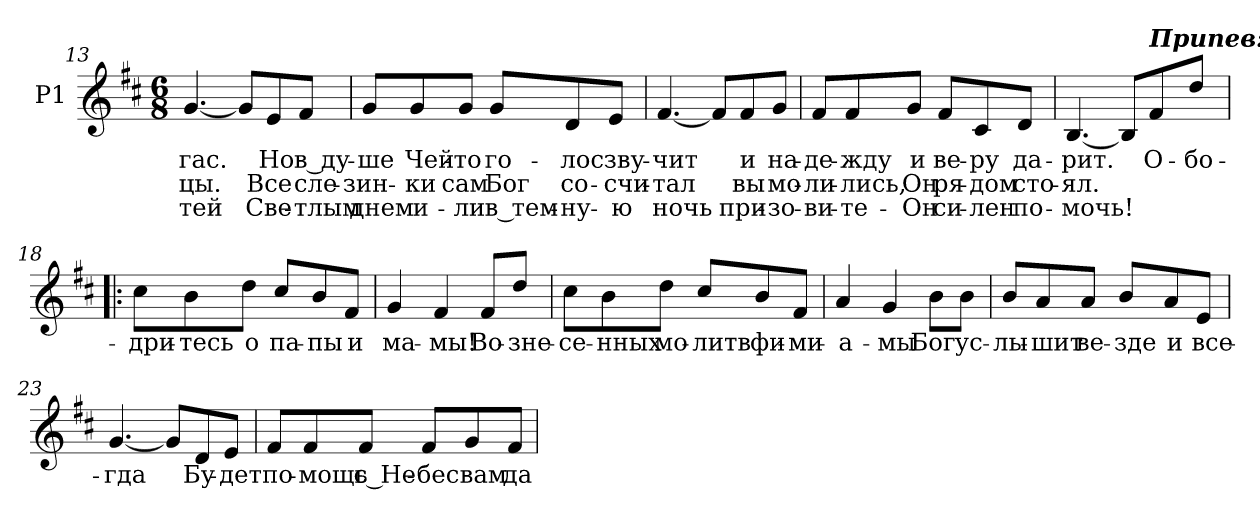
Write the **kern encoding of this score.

**kern	**text	**text	**text
*part1	*part1	*part1	*part1
*staff1	*staff1	*staff1	*staff1
*I"P1	*	*	*
*clefG2	*	*	*
*k[f#c#]	*	*	*
*D:	*	*	*
*M6/8	*	*	*
=13	=13	=13	=13
!	!LO:LY:b:color=#000000	!LO:LY:b:color=#000000	!LO:LY:b:color=#000000
[<4.gi/	-гас.	-цы.	-тей
8gi/L]	.	.	.
!	!LO:LY:b:color=#000000	!LO:LY:b:color=#000000	!LO:LY:b:color=#000000
8ei/	Но	Все	Све-
!	!LO:LY:b:color=#000000	!LO:LY:b:color=#000000	!LO:LY:b:color=#000000
8f#i/J	в ду-	сле-	-тлым
!!LO:LB:g=z
=14	=14	=14	=14
!	!LO:LY:b:color=#000000	!LO:LY:b:color=#000000	!LO:LY:b:color=#000000
8gi/L	-ше	-зин-	днем
!	!LO:LY:b:color=#000000	!LO:LY:b:color=#000000	!LO:LY:b:color=#000000
8gi/	Чей-	-ки	и-
!	!LO:LY:b:color=#000000	!LO:LY:b:color=#000000	!LO:LY:b:color=#000000
8gi/J	-то	сам	-ли
!	!LO:LY:b:color=#000000	!LO:LY:b:color=#000000	!LO:LY:b:color=#000000
8gi/L	го-	Бог	в тем-
!	!LO:LY:b:color=#000000	!LO:LY:b:color=#000000	!LO:LY:b:color=#000000
8di/	-лос	со-	-ну-
!	!LO:LY:b:color=#000000	!LO:LY:b:color=#000000	!LO:LY:b:color=#000000
8ei/J	зву-	-счи-	-ю
=15	=15	=15	=15
!	!LO:LY:b:color=#000000	!LO:LY:b:color=#000000	!LO:LY:b:color=#000000
[<4.f#i/	-чит	-тал	ночь
8f#i/L]	.	.	.
!	!LO:LY:b:color=#000000	!LO:LY:b:color=#000000	!LO:LY:b:color=#000000
8f#i/	и	вы	при-
!	!LO:LY:b:color=#000000	!LO:LY:b:color=#000000	!LO:LY:b:color=#000000
8gi/J	на-	мо-	-зо-
=16	=16	=16	=16
!	!LO:LY:b:color=#000000	!LO:LY:b:color=#000000	!LO:LY:b:color=#000000
8f#i/L	-де-	-ли-	-ви-
!	!LO:LY:b:color=#000000	!LO:LY:b:color=#000000	!LO:LY:b:color=#000000
8f#i/	-жду	-лись,	-те-
!	!LO:LY:b:color=#000000	!LO:LY:b:color=#000000	!LO:LY:b:color=#000000
8gi/J	и	Он	-Он
!	!LO:LY:b:color=#000000	!LO:LY:b:color=#000000	!LO:LY:b:color=#000000
8f#i/L	ве-	ря-	си-
!	!LO:LY:b:color=#000000	!LO:LY:b:color=#000000	!LO:LY:b:color=#000000
8c#i/	-ру	-дом	-лен
!	!LO:LY:b:color=#000000	!LO:LY:b:color=#000000	!LO:LY:b:color=#000000
8di/J	да-	сто-	по-
=17	=17	=17	=17
!	!LO:LY:b:color=#000000	!LO:LY:b:color=#000000	!LO:LY:b:color=#000000
[<4.Bi/	-рит.	-ял.	-мочь!
8Bi/L]	.	.	.
!LO:TX:a:Bi:t=Припев&colon;	!	!	!
!	!LO:LY:b:color=#000000	!	!
8f#i/	О-	.	.
!	!LO:LY:b:color=#000000	!	!
8ddi/J	-бо-	.	.
!!LO:LB:g=z
=18!|:	=18!|:	=18!|:	=18!|:
!	!LO:LY:b:color=#000000	!	!
8cc#i\L	-дри-	.	.
!	!LO:LY:b:color=#000000	!	!
8bi\	-тесь	.	.
!	!LO:LY:b:color=#000000	!	!
8ddi\J	о	.	.
!	!LO:LY:b:color=#000000	!	!
8cc#i/L	па-	.	.
!	!LO:LY:b:color=#000000	!	!
8bi/	-пы	.	.
!	!LO:LY:b:color=#000000	!	!
8f#i/J	и	.	.
=19	=19	=19	=19
!	!LO:LY:b:color=#000000	!	!
4gi/	ма-	.	.
!	!LO:LY:b:color=#000000	!	!
4f#i/	-мы!	.	.
!	!LO:LY:b:color=#000000	!	!
8f#i/L	Во-	.	.
!	!LO:LY:b:color=#000000	!	!
8ddi/J	-зне-	.	.
=20	=20	=20	=20
!	!LO:LY:b:color=#000000	!	!
8cc#i\L	-се-	.	.
!	!LO:LY:b:color=#000000	!	!
8bi\	-нных	.	.
!	!LO:LY:b:color=#000000	!	!
8ddi\J	мо-	.	.
!	!LO:LY:b:color=#000000	!	!
8cc#i/L	-литв	.	.
!	!LO:LY:b:color=#000000	!	!
8bi/	фи-	.	.
!	!LO:LY:b:color=#000000	!	!
8f#i/J	-ми-	.	.
=21	=21	=21	=21
!	!LO:LY:b:color=#000000	!	!
4ai/	-а-	.	.
!	!LO:LY:b:color=#000000	!	!
4gi/	-мы	.	.
!	!LO:LY:b:color=#000000	!	!
8bi\L	Бог	.	.
!	!LO:LY:b:color=#000000	!	!
8bi\J	ус-	.	.
=22	=22	=22	=22
!	!LO:LY:b:color=#000000	!	!
8bi/L	-лы-	.	.
!	!LO:LY:b:color=#000000	!	!
8ai/	-шит	.	.
!	!LO:LY:b:color=#000000	!	!
8ai/J	ве-	.	.
!	!LO:LY:b:color=#000000	!	!
8bi/L	-зде	.	.
!	!LO:LY:b:color=#000000	!	!
8ai/	и	.	.
!	!LO:LY:b:color=#000000	!	!
8ei/J	все--	.	.
!!LO:LB:g=z
=23	=23	=23	=23
!	!LO:LY:b:color=#000000	!	!
[<4.gi/	-гда	.	.
8gi/L]	.	.	.
!	!LO:LY:b:color=#000000	!	!
8di/	Бу-	.	.
!	!LO:LY:b:color=#000000	!	!
8ei/J	-дет	.	.
=24	=24	=24	=24
!	!LO:LY:b:color=#000000	!	!
8f#i/L	по-	.	.
!	!LO:LY:b:color=#000000	!	!
8f#i/	-мощь	.	.
!	!LO:LY:b:color=#000000	!	!
8f#i/J	с Не-	.	.
!	!LO:LY:b:color=#000000	!	!
8f#i/L	-бес	.	.
!	!LO:LY:b:color=#000000	!	!
8gi/	вам	.	.
!	!LO:LY:b:color=#000000	!	!
8f#i/J	да-	.	.
=	=	=	=
*-	*-	*-	*-
